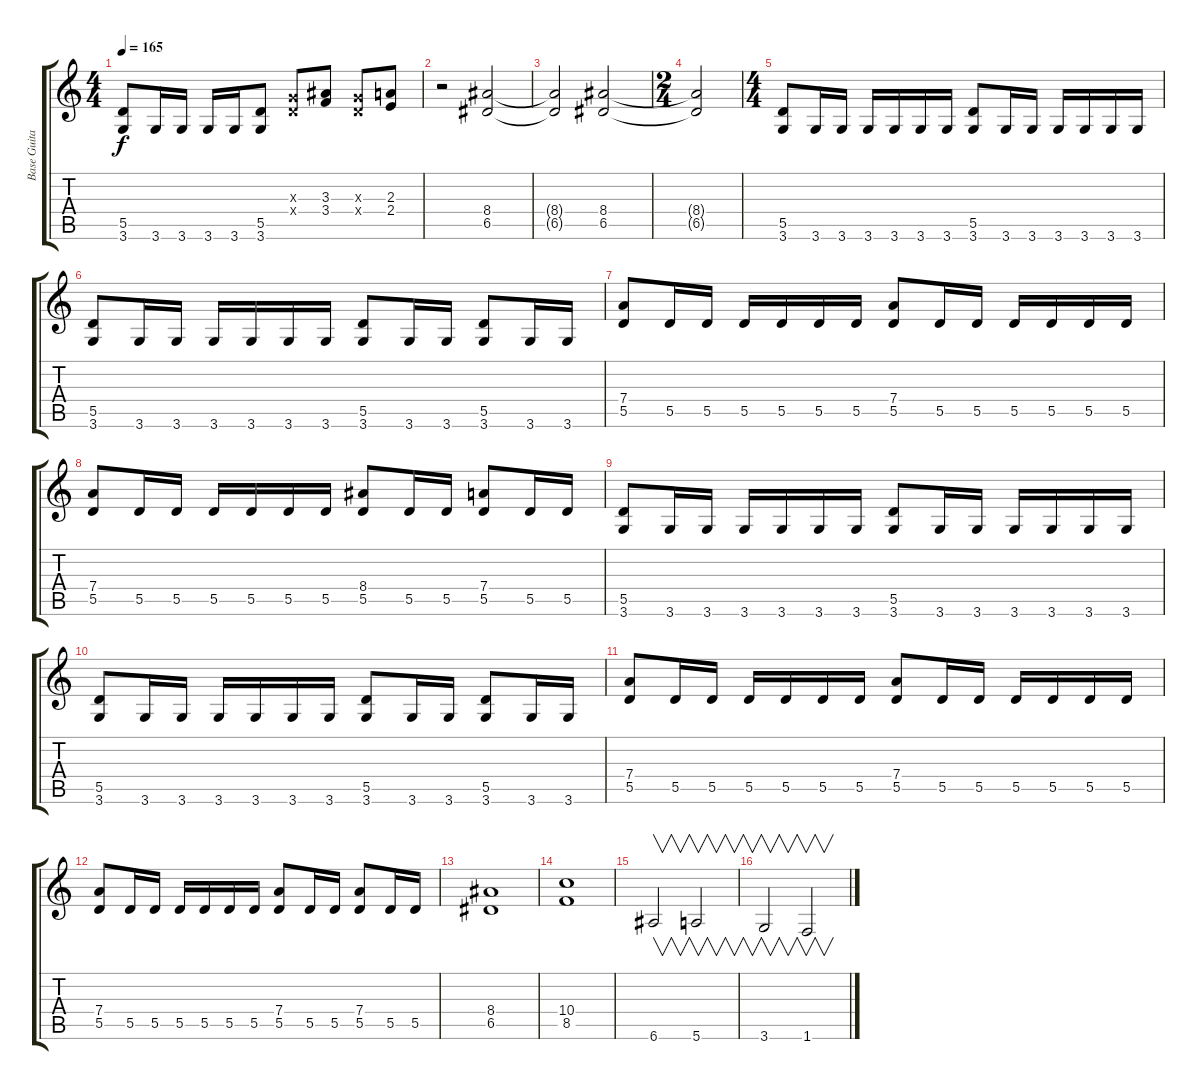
\track ("Base Guitar" "Base Guita") {instrument distortionguitar}
\staff {score tabs}
\tuning (E4 B3 G3 D3 A2 E2) {hide}
\ts (4 4)
\tempo 165
\clef g2
\ks c
(5.5 3.6).8{dy f} 3.6.16 3.6.16 3.6.16 3.6.16 (5.5 3.6).8 (0.3{x} 0.4{x}).8 (3.3 3.4).8 (0.3{x} 0.4{x}).8 (2.3 2.4).8 |
r.2 (8.4 6.5).2 |
(8.4{t} 6.5{t}).2 (8.4 6.5).2 |
\ts (2 4)
(8.4{t} 6.5{t}).2 |
\ts (4 4)
(5.5 3.6).8 3.6.16 3.6.16 3.6.16 3.6.16 3.6.16 3.6.16 (5.5 3.6).8 3.6.16 3.6.16 3.6.16 3.6.16 3.6.16 3.6.16 |
(5.5 3.6).8 3.6.16 3.6.16 3.6.16 3.6.16 3.6.16 3.6.16 (5.5 3.6).8 3.6.16 3.6.16 (5.5 3.6).8 3.6.16 3.6.16 |
(7.4 5.5).8 5.5.16 5.5.16 5.5.16 5.5.16 5.5.16 5.5.16 (7.4 5.5).8 5.5.16 5.5.16 5.5.16 5.5.16 5.5.16 5.5.16 |
(7.4 5.5).8 5.5.16 5.5.16 5.5.16 5.5.16 5.5.16 5.5.16 (8.4 5.5).8 5.5.16 5.5.16 (7.4 5.5).8 5.5.16 5.5.16 |
(5.5 3.6).8 3.6.16 3.6.16 3.6.16 3.6.16 3.6.16 3.6.16 (5.5 3.6).8 3.6.16 3.6.16 3.6.16 3.6.16 3.6.16 3.6.16 |
(5.5 3.6).8 3.6.16 3.6.16 3.6.16 3.6.16 3.6.16 3.6.16 (5.5 3.6).8 3.6.16 3.6.16 (5.5 3.6).8 3.6.16 3.6.16 |
(7.4 5.5).8 5.5.16 5.5.16 5.5.16 5.5.16 5.5.16 5.5.16 (7.4 5.5).8 5.5.16 5.5.16 5.5.16 5.5.16 5.5.16 5.5.16 |
(7.4 5.5).8 5.5.16 5.5.16 5.5.16 5.5.16 5.5.16 5.5.16 (7.4 5.5).8 5.5.16 5.5.16 (7.4 5.5).8 5.5.16 5.5.16 |
(8.4 6.5).1 |
(10.4 8.5).1 |
6.6.2{v} 5.6.2{v} |
3.6.2{v} 1.6.2{v}
